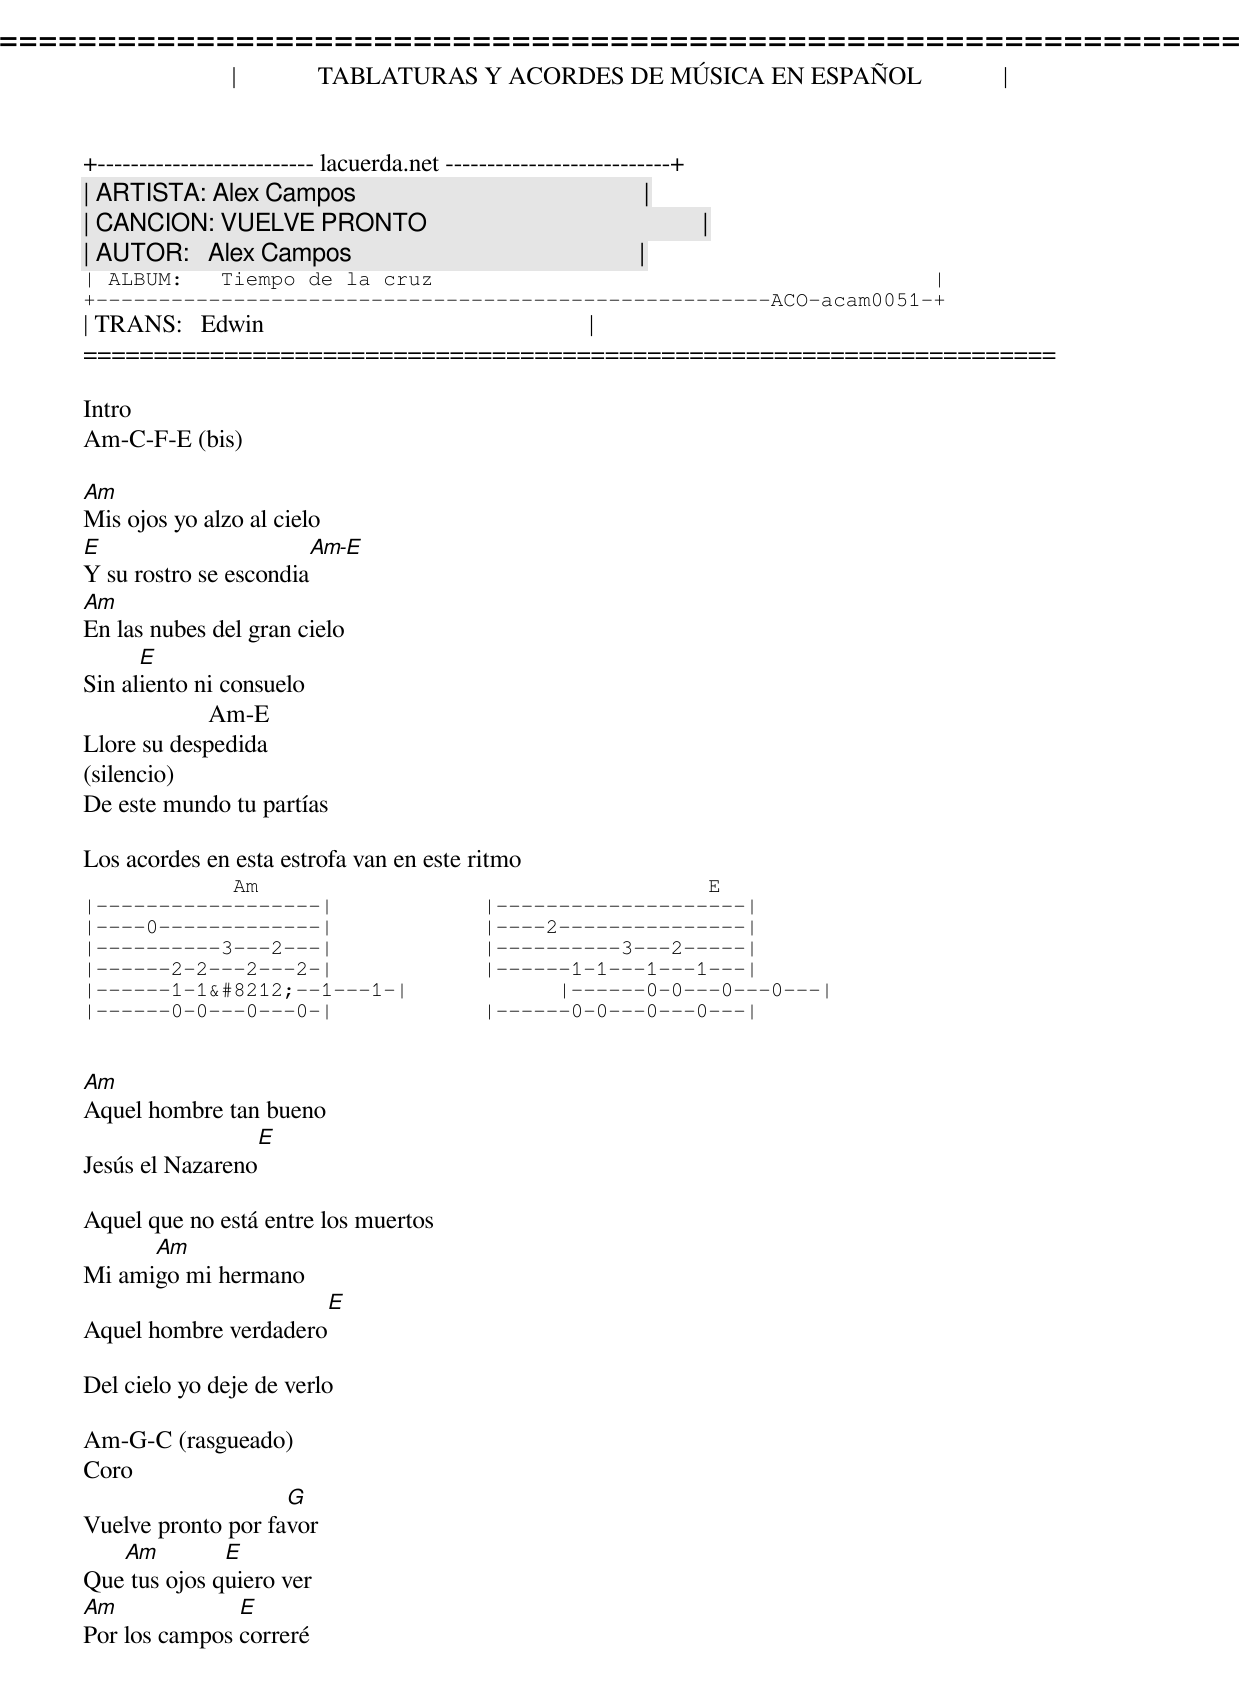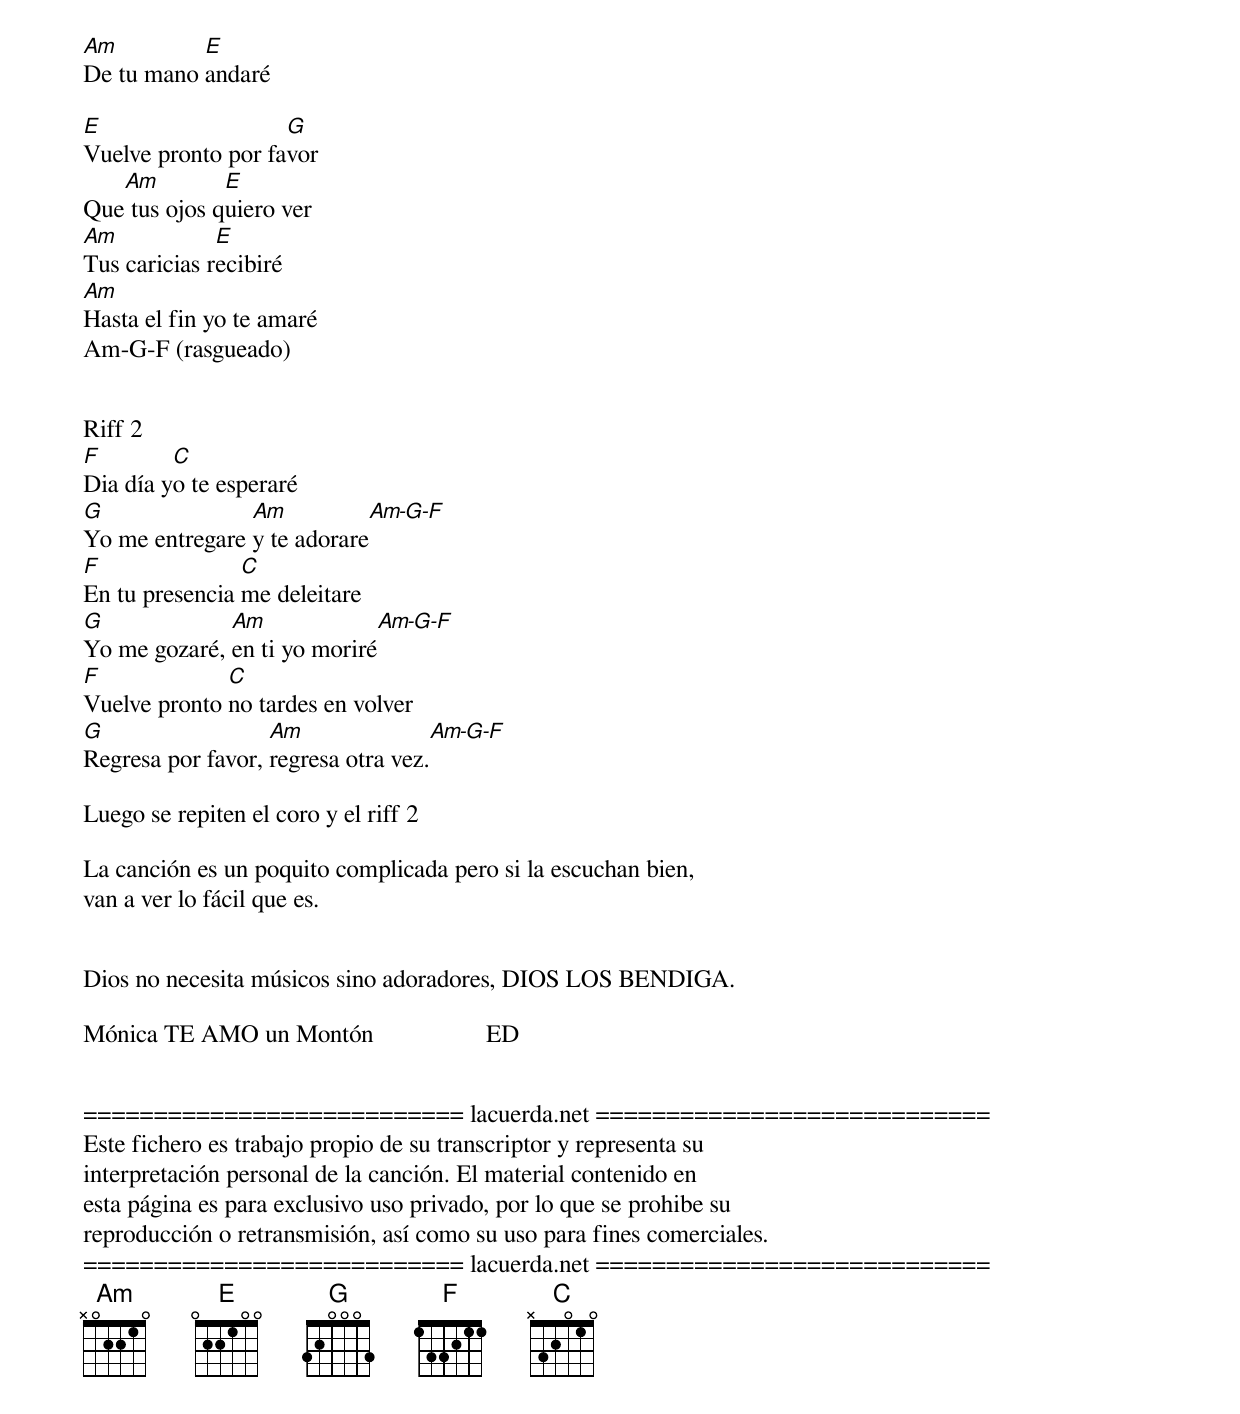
=====================================================================
|             TABLATURAS Y ACORDES DE MÚSICA EN ESPAÑOL             |
+-------------------------- lacuerda.net ---------------------------+
| ARTISTA: Alex Campos                                              |
| CANCION: VUELVE PRONTO                                            |
| AUTOR:   Alex Campos                                              |
| ALBUM:   Tiempo de la cruz                                        |
+------------------------------------------------------ACO-acam0051-+
| TRANS:   Edwin                                                    |
=====================================================================

Intro
Am-C-F-E (bis)

Am
Mis ojos yo alzo al cielo
E                        Am-E
Y su rostro se escondia
Am
En las nubes del gran cielo
      E
Sin aliento ni consuelo
                    Am-E
Llore su despedida
(silencio)
De este mundo tu partías

Los acordes en esta estrofa van en este ritmo
            Am                                    E
|------------------|            |--------------------|
|----0-------------|            |----2---------------|
|----------3---2---|            |----------3---2-----|
|------2-2---2---2-|            |------1-1---1---1---|
|------1-1&#8212;--1---1-|            |------0-0---0---0---|
|------0-0---0---0-|            |------0-0---0---0---|


Am
Aquel hombre tan bueno
                   E
Jesús el Nazareno

Aquel que no está entre los muertos
      Am
Mi amigo mi hermano
                        E
Aquel hombre verdadero

Del cielo yo deje de verlo

Am-G-C (rasgueado)
Coro
                    G
Vuelve pronto por favor
   Am         E
Que tus ojos quiero ver
Am             E
Por los campos correré
Am         E
De tu mano andaré

E                   G
Vuelve pronto por favor
   Am         E
Que tus ojos quiero ver
Am            E
Tus caricias recibiré
Am
Hasta el fin yo te amaré
Am-G-F (rasgueado)


Riff 2
F        C
Dia día yo te esperaré
G               Am            Am-G-F
Yo me entregare y te adorare
F               C
En tu presencia me deleitare
G             Am              Am-G-F
Yo me gozaré, en ti yo moriré
F             C
Vuelve pronto no tardes en volver
G                  Am                Am-G-F
Regresa por favor, regresa otra vez.

Luego se repiten el coro y el riff 2

La canción es un poquito complicada pero si la escuchan bien,
van a ver lo fácil que es.


Dios no necesita músicos sino adoradores, DIOS LOS BENDIGA.

Mónica TE AMO un Montón                  ED


=========================== lacuerda.net ============================
Este fichero es trabajo propio de su transcriptor y representa su
interpretación personal de la canción. El material contenido en
esta página es para exclusivo uso privado, por lo que se prohibe su
reproducción o retransmisión, así como su uso para fines comerciales.
=========================== lacuerda.net ============================
